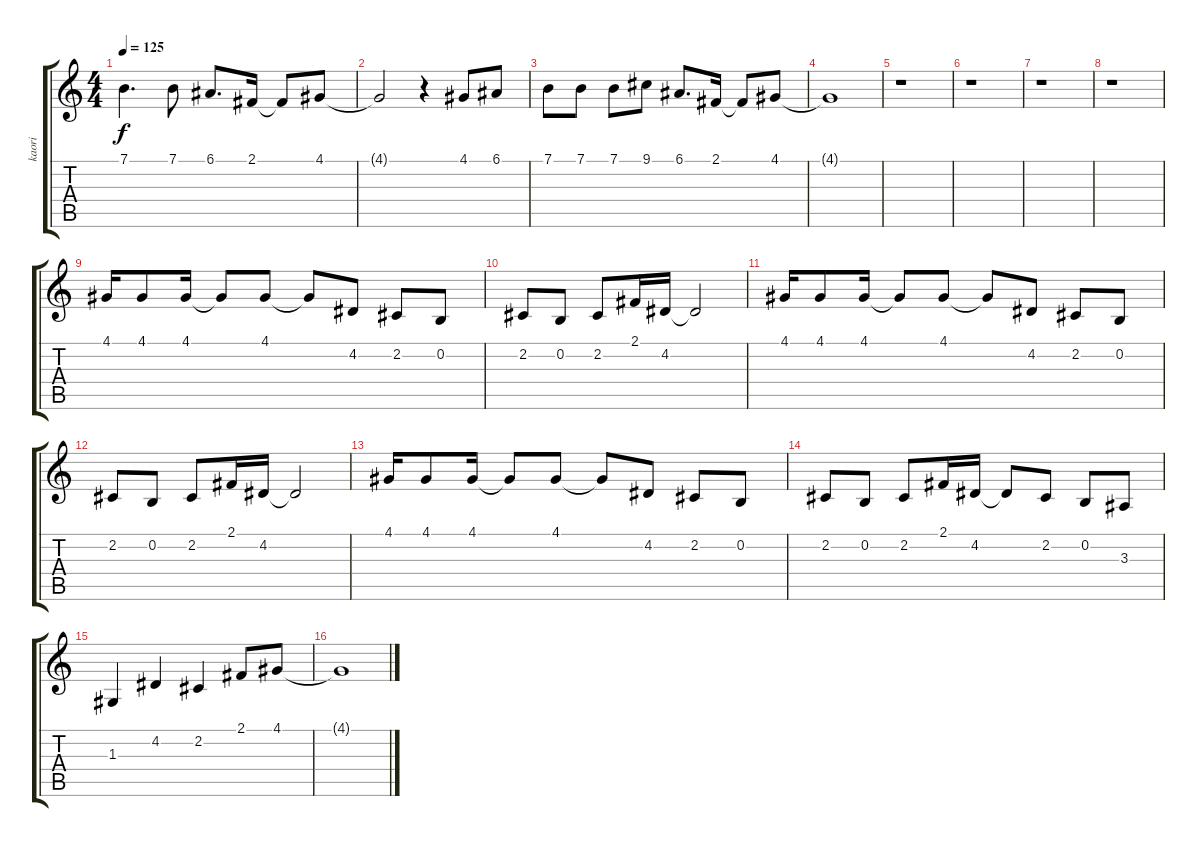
\track ("kaori" "kaori") {instrument brasssection}
\staff {score tabs}
\tuning (E4 B3 G3 D3 A2 E2) {hide}
\ts (4 4)
\tempo 125
\clef g2
\ks c
7.1.4{d dy f} 7.1.8 6.1.8{d} 2.1.16 2.1{t}.8 4.1.8 |
4.1{t}.2 r.4 4.1.8 6.1.8 |
7.1.8 7.1.8 7.1.8 9.1.8 6.1.8{d} 2.1.16 2.1{t}.8 4.1.8 |
4.1{t}.1 |
r.1 |
r.1 |
r.1 |
r.1 |
4.1.16 4.1.8 4.1.16 4.1{t}.8 4.1.8 4.1{t}.8 4.2.8 2.2.8 0.2.8 |
2.2.8 0.2.8 2.2.8 2.1.16 4.2.16 4.2{t}.2 |
4.1.16 4.1.8 4.1.16 4.1{t}.8 4.1.8 4.1{t}.8 4.2.8 2.2.8 0.2.8 |
2.2.8 0.2.8 2.2.8 2.1.16 4.2.16 4.2{t}.2 |
4.1.16 4.1.8 4.1.16 4.1{t}.8 4.1.8 4.1{t}.8 4.2.8 2.2.8 0.2.8 |
2.2.8 0.2.8 2.2.8 2.1.16 4.2.16 4.2{t}.8 2.2.8 0.2.8 3.3.8 |
1.3.4 4.2.4 2.2.4 2.1.8 4.1.8 |
4.1{t}.1
